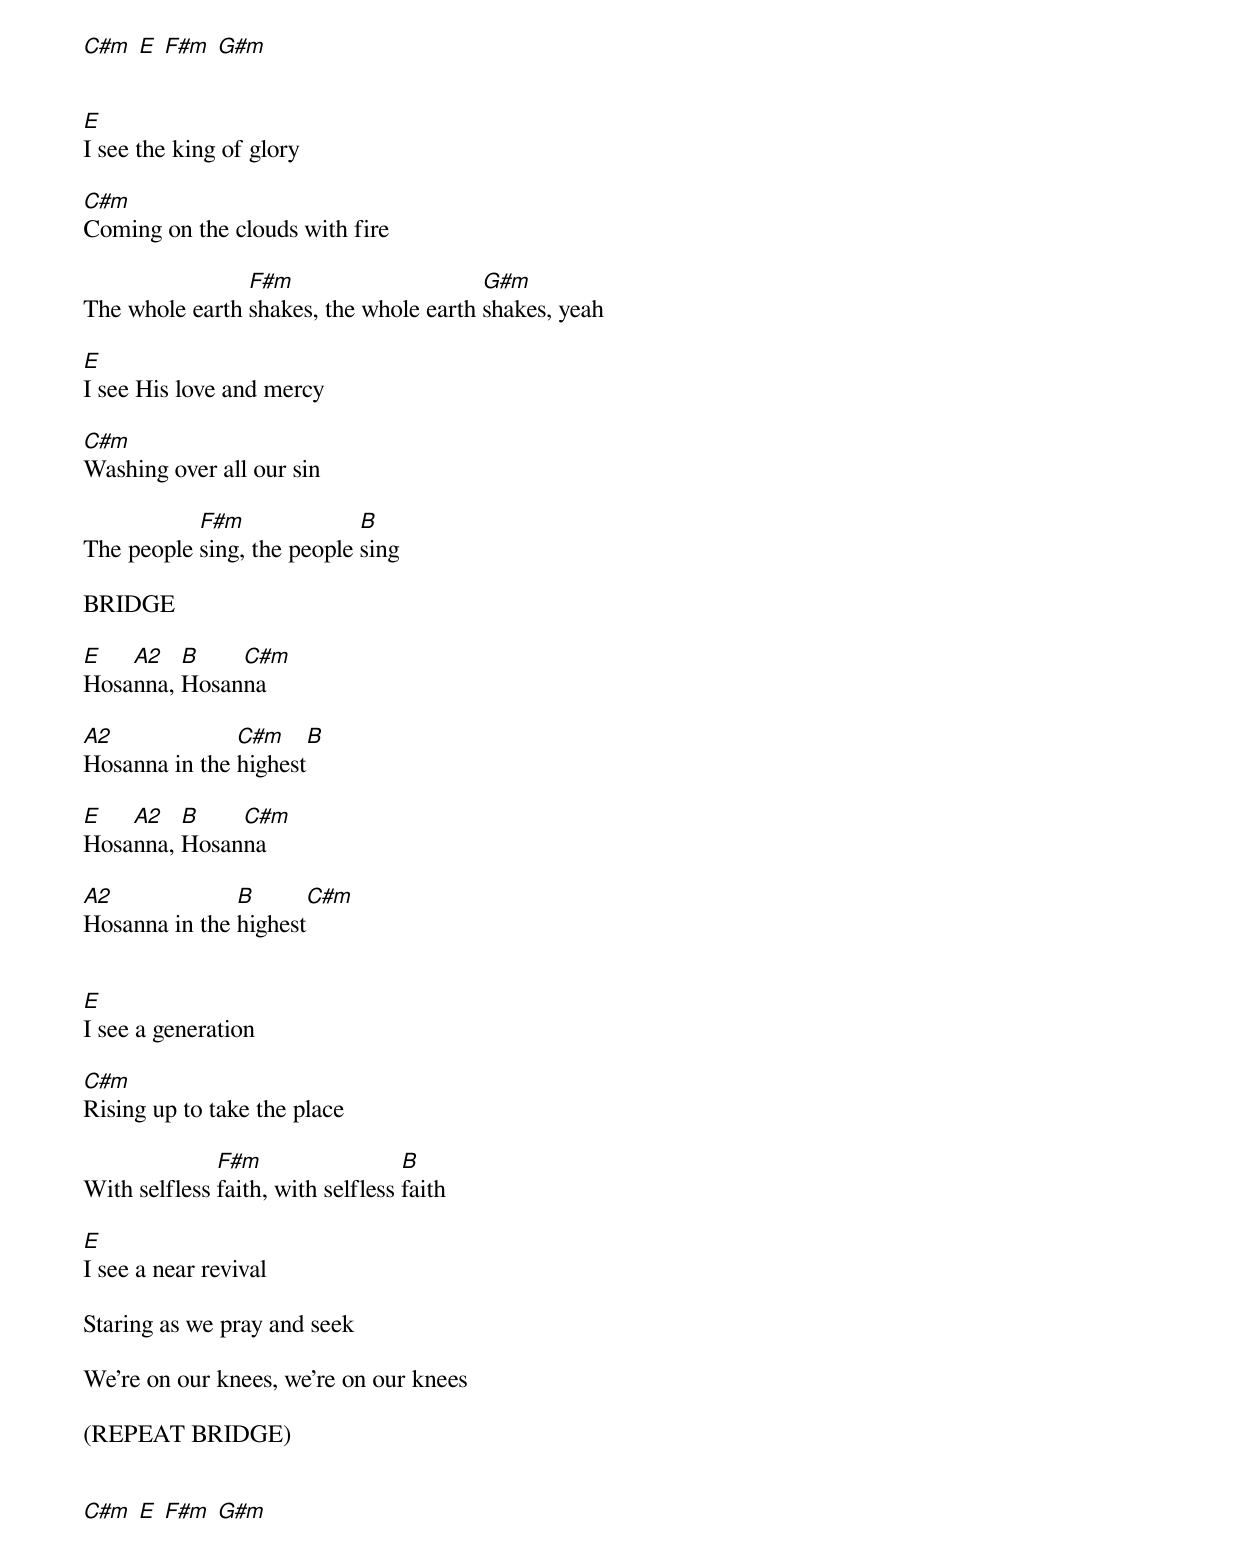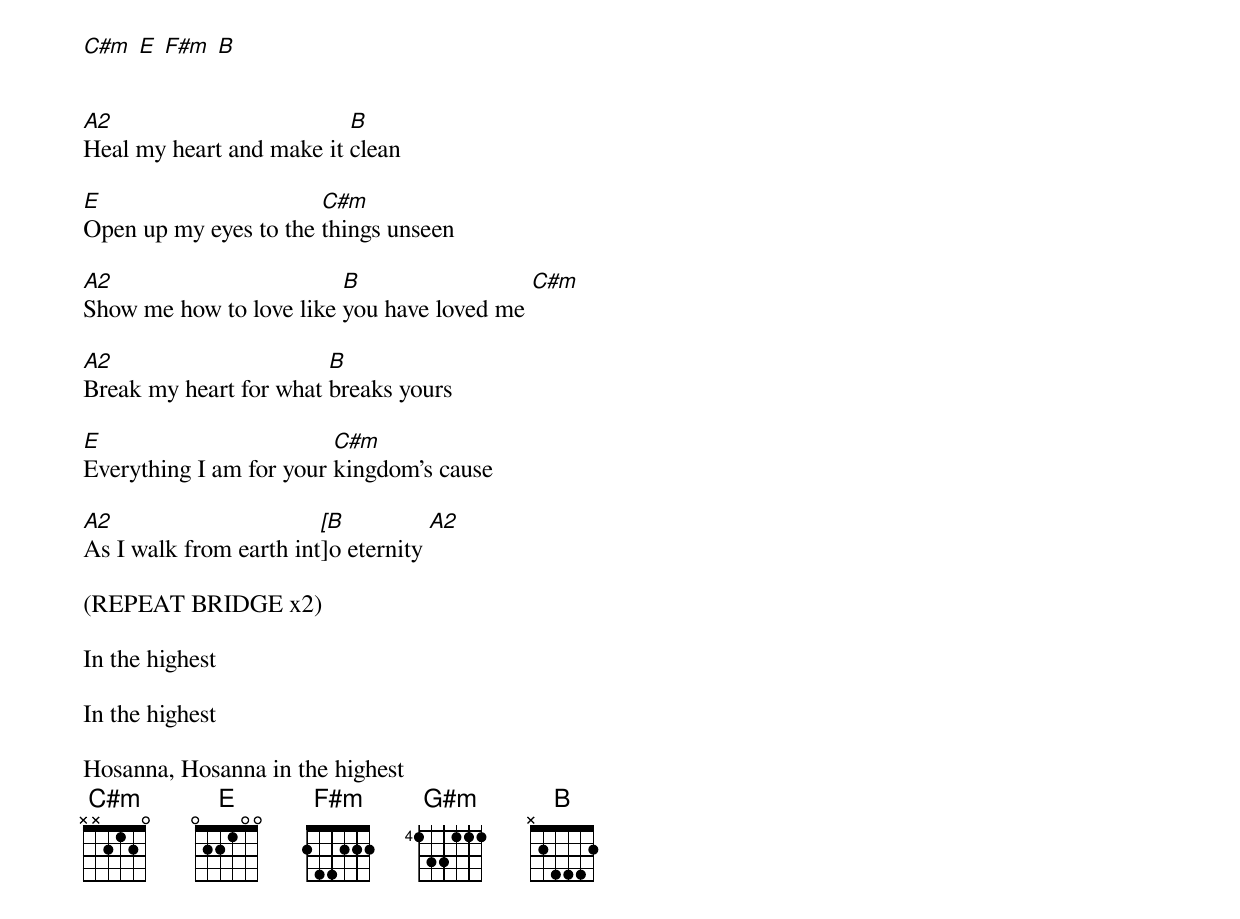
[C#m] [E] [F#m] [G#m]


[E]I see the king of glory

[C#m]Coming on the clouds with fire

The whole earth [F#m]shakes, the whole earth [G#m]shakes, yeah

[E]I see His love and mercy

[C#m]Washing over all our sin

The people [F#m]sing, the people [B]sing

BRIDGE

[E]Hosa[A2]nna, [B]Hosan[C#m]na

[A2]Hosanna in the [C#m]highest[B]

[E]Hosa[A2]nna, [B]Hosan[C#m]na

[A2]Hosanna in the [B]highest[C#m]


[E]I see a generation

[C#m]Rising up to take the place

With selfless [F#m]faith, with selfless [B]faith

[E]I see a near revival

Staring as we pray and seek

We're on our knees, we're on our knees

(REPEAT BRIDGE)


[C#m] [E] [F#m] [G#m]

[C#m] [E] [F#m] [B]


[A2]Heal my heart and make it [B]clean

[E]Open up my eyes to the [C#m]things unseen

[A2]Show me how to love like [B]you have loved me [C#m]

[A2]Break my heart for what [B]breaks yours

[E]Everything I am for your [C#m]kingdom's cause

[A2]As I walk from earth int[[B]]o eternity [A2]

(REPEAT BRIDGE x2)

In the highest

In the highest

Hosanna, Hosanna in the highest
